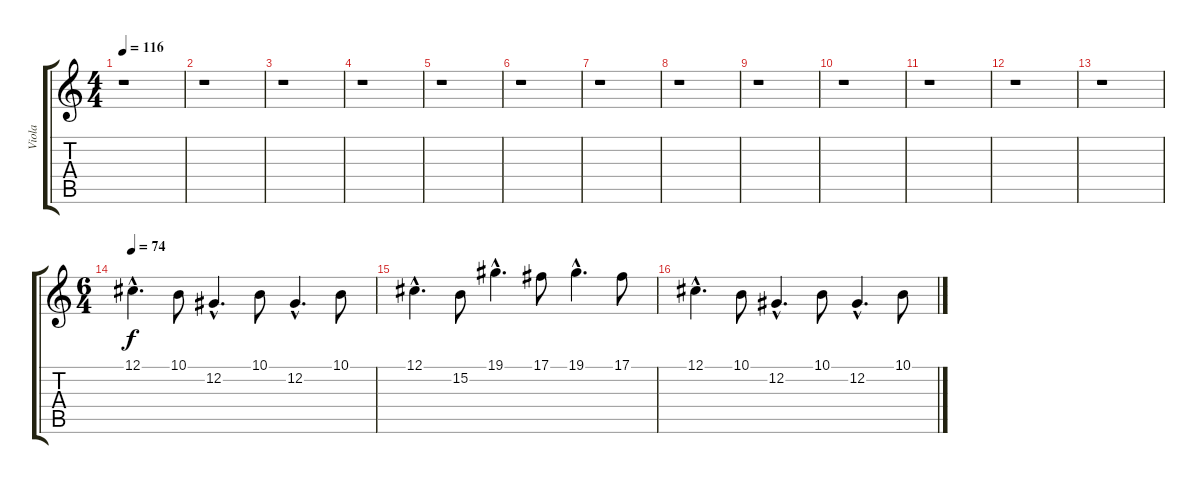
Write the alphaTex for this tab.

\track ("Viola" "Viola") {instrument violin}
\staff {score tabs}
\tuning (Db4 Ab3 E3 B2 Gb2 Db2) {hide}
\ts (4 4)
\tempo 116
\clef g2
\ks c
r.1{dy f} |
r.1 |
r.1 |
r.1 |
r.1 |
r.1 |
r.1 |
r.1 |
r.1 |
r.1 |
r.1 |
r.1 |
r.1 |
\ts (6 4)
\tempo 74
12.1{hac}.4{d} 10.1.8 12.2{hac}.4{d} 10.1.8 12.2{hac}.4{d} 10.1.8 |
12.1{hac}.4{d} 15.2.8 19.1{hac}.4{d} 17.1.8 19.1{hac}.4{d} 17.1.8 |
12.1{hac}.4{d} 10.1.8 12.2{hac}.4{d} 10.1.8 12.2{hac}.4{d} 10.1.8
